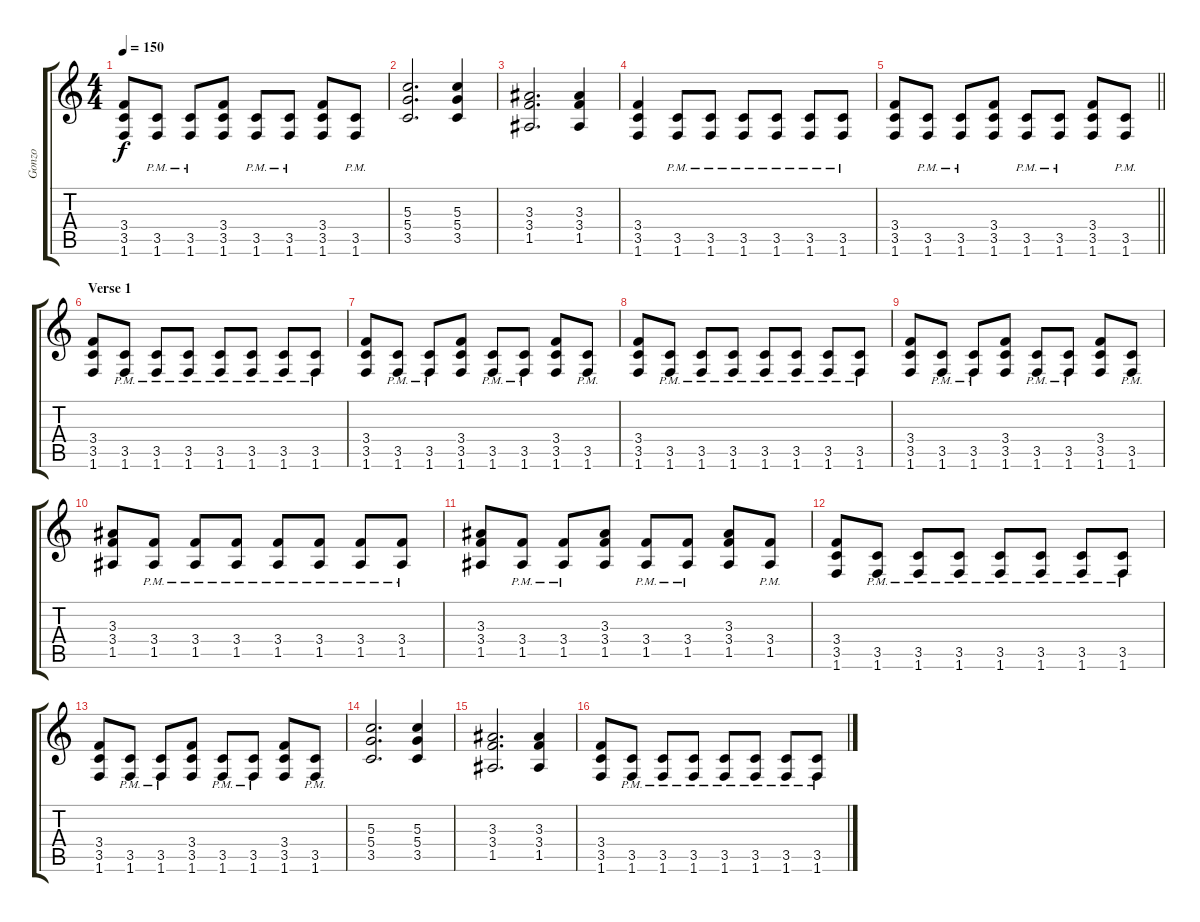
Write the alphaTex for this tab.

\track ("Gonzo" "Gonzo") {instrument distortionguitar}
\staff {score tabs}
\tuning (E4 B3 G3 D3 A2 E2) {hide}
\ts (4 4)
\tempo 150
\clef g2
\ks c
(3.4 3.5 1.6).8{dy f} (3.5{pm} 1.6{pm}).8 (3.5{pm} 1.6{pm}).8 (3.4 3.5 1.6).8 (3.5{pm} 1.6{pm}).8 (3.5{pm} 1.6{pm}).8 (3.4 3.5 1.6).8 (3.5{pm} 1.6{pm}).8 |
(5.3 5.4 3.5).2{d} (5.3 5.4 3.5).4 |
(3.3 3.4 1.5).2{d} (3.3 3.4 1.5).4 |
(3.4 3.5 1.6).4 (3.5{pm} 1.6{pm}).8 (3.5{pm} 1.6{pm}).8 (3.5{pm} 1.6{pm}).8 (3.5{pm} 1.6{pm}).8 (3.5{pm} 1.6{pm}).8 (3.5{pm} 1.6{pm}).8 |
\barLineRight lightlight
(3.4 3.5 1.6).8 (3.5{pm} 1.6{pm}).8 (3.5{pm} 1.6{pm}).8 (3.4 3.5 1.6).8 (3.5{pm} 1.6{pm}).8 (3.5{pm} 1.6{pm}).8 (3.4 3.5 1.6).8 (3.5{pm} 1.6{pm}).8 |
\section ("" "Verse 1")
(3.4 3.5 1.6).8{volume 12 instrument distortionguitar} (3.5{pm} 1.6{pm}).8 (3.5{pm} 1.6{pm}).8 (3.5{pm} 1.6{pm}).8 (3.5{pm} 1.6{pm}).8 (3.5{pm} 1.6{pm}).8 (3.5{pm} 1.6{pm}).8 (3.5{pm} 1.6{pm}).8 |
(3.4 3.5 1.6).8 (3.5{pm} 1.6{pm}).8 (3.5{pm} 1.6{pm}).8 (3.4 3.5 1.6).8 (3.5{pm} 1.6{pm}).8 (3.5{pm} 1.6{pm}).8 (3.4 3.5 1.6).8 (3.5{pm} 1.6{pm}).8 |
(3.4 3.5 1.6).8 (3.5{pm} 1.6{pm}).8 (3.5{pm} 1.6{pm}).8 (3.5{pm} 1.6{pm}).8 (3.5{pm} 1.6{pm}).8 (3.5{pm} 1.6{pm}).8 (3.5{pm} 1.6{pm}).8 (3.5{pm} 1.6{pm}).8 |
(3.4 3.5 1.6).8 (3.5{pm} 1.6{pm}).8 (3.5{pm} 1.6{pm}).8 (3.4 3.5 1.6).8 (3.5{pm} 1.6{pm}).8 (3.5{pm} 1.6{pm}).8 (3.4 3.5 1.6).8 (3.5{pm} 1.6{pm}).8 |
(3.3 3.4 1.5).8 (3.4{pm} 1.5{pm}).8 (3.4{pm} 1.5{pm}).8 (3.4{pm} 1.5{pm}).8 (3.4{pm} 1.5{pm}).8 (3.4{pm} 1.5{pm}).8 (3.4{pm} 1.5{pm}).8 (3.4{pm} 1.5{pm}).8 |
(3.3 3.4 1.5).8 (3.4{pm} 1.5{pm}).8 (3.4{pm} 1.5{pm}).8 (3.3 3.4 1.5).8 (3.4{pm} 1.5{pm}).8 (3.4{pm} 1.5{pm}).8 (3.3 3.4 1.5).8 (3.4{pm} 1.5{pm}).8 |
(3.4 3.5 1.6).8 (3.5{pm} 1.6{pm}).8 (3.5{pm} 1.6{pm}).8 (3.5{pm} 1.6{pm}).8 (3.5{pm} 1.6{pm}).8 (3.5{pm} 1.6{pm}).8 (3.5{pm} 1.6{pm}).8 (3.5{pm} 1.6{pm}).8 |
(3.4 3.5 1.6).8 (3.5{pm} 1.6{pm}).8 (3.5{pm} 1.6{pm}).8 (3.4 3.5 1.6).8 (3.5{pm} 1.6{pm}).8 (3.5{pm} 1.6{pm}).8 (3.4 3.5 1.6).8 (3.5{pm} 1.6{pm}).8 |
(5.3 5.4 3.5).2{d} (5.3 5.4 3.5).4 |
(3.3 3.4 1.5).2{d} (3.3 3.4 1.5).4 |
(3.4 3.5 1.6).8 (3.5{pm} 1.6{pm}).8 (3.5{pm} 1.6{pm}).8 (3.5{pm} 1.6{pm}).8 (3.5{pm} 1.6{pm}).8 (3.5{pm} 1.6{pm}).8 (3.5{pm} 1.6{pm}).8 (3.5{pm} 1.6{pm}).8
